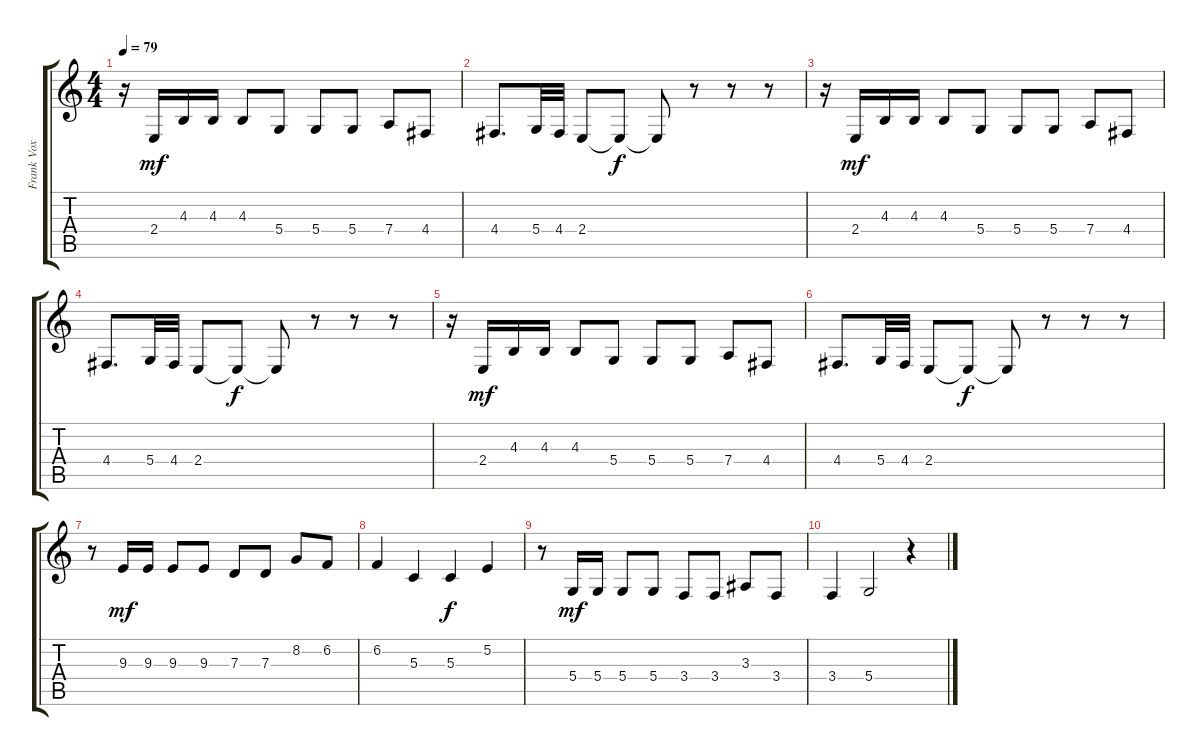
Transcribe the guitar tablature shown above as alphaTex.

\track ("Frank Vox" "Frank Vox") {instrument lead6voice}
\staff {score tabs}
\tuning (E4 B3 G3 D3 A2 E2) {hide}
\ts (4 4)
\tempo 79
\clef g2
\ks c
r.16{dy mf} 2.4.16 4.3.16 4.3.16 4.3.8 5.4.8 5.4.8 5.4.8 7.4.8 4.4.8 |
4.4.8{d} 5.4.32 4.4.32 2.4.8 2.4{t}.8{dy f} 2.4{t}.8 r.8 r.8 r.8 |
r.16 2.4.16{dy mf} 4.3.16 4.3.16 4.3.8 5.4.8 5.4.8 5.4.8 7.4.8 4.4.8 |
4.4.8{d} 5.4.32 4.4.32 2.4.8 2.4{t}.8{dy f} 2.4{t}.8 r.8 r.8 r.8 |
r.16 2.4.16{dy mf} 4.3.16 4.3.16 4.3.8 5.4.8 5.4.8 5.4.8 7.4.8 4.4.8 |
4.4.8{d} 5.4.32 4.4.32 2.4.8 2.4{t}.8{dy f} 2.4{t}.8 r.8 r.8 r.8 |
r.8 9.3.16{dy mf} 9.3.16 9.3.8 9.3.8 7.3.8 7.3.8 8.2.8 6.2.8 |
6.2.4 5.3.4 5.3.4{dy f} 5.2.4 |
r.8 5.4.16{dy mf} 5.4.16 5.4.8 5.4.8 3.4.8 3.4.8 3.3.8 3.4.8 |
3.4.4 5.4.2 r.4
